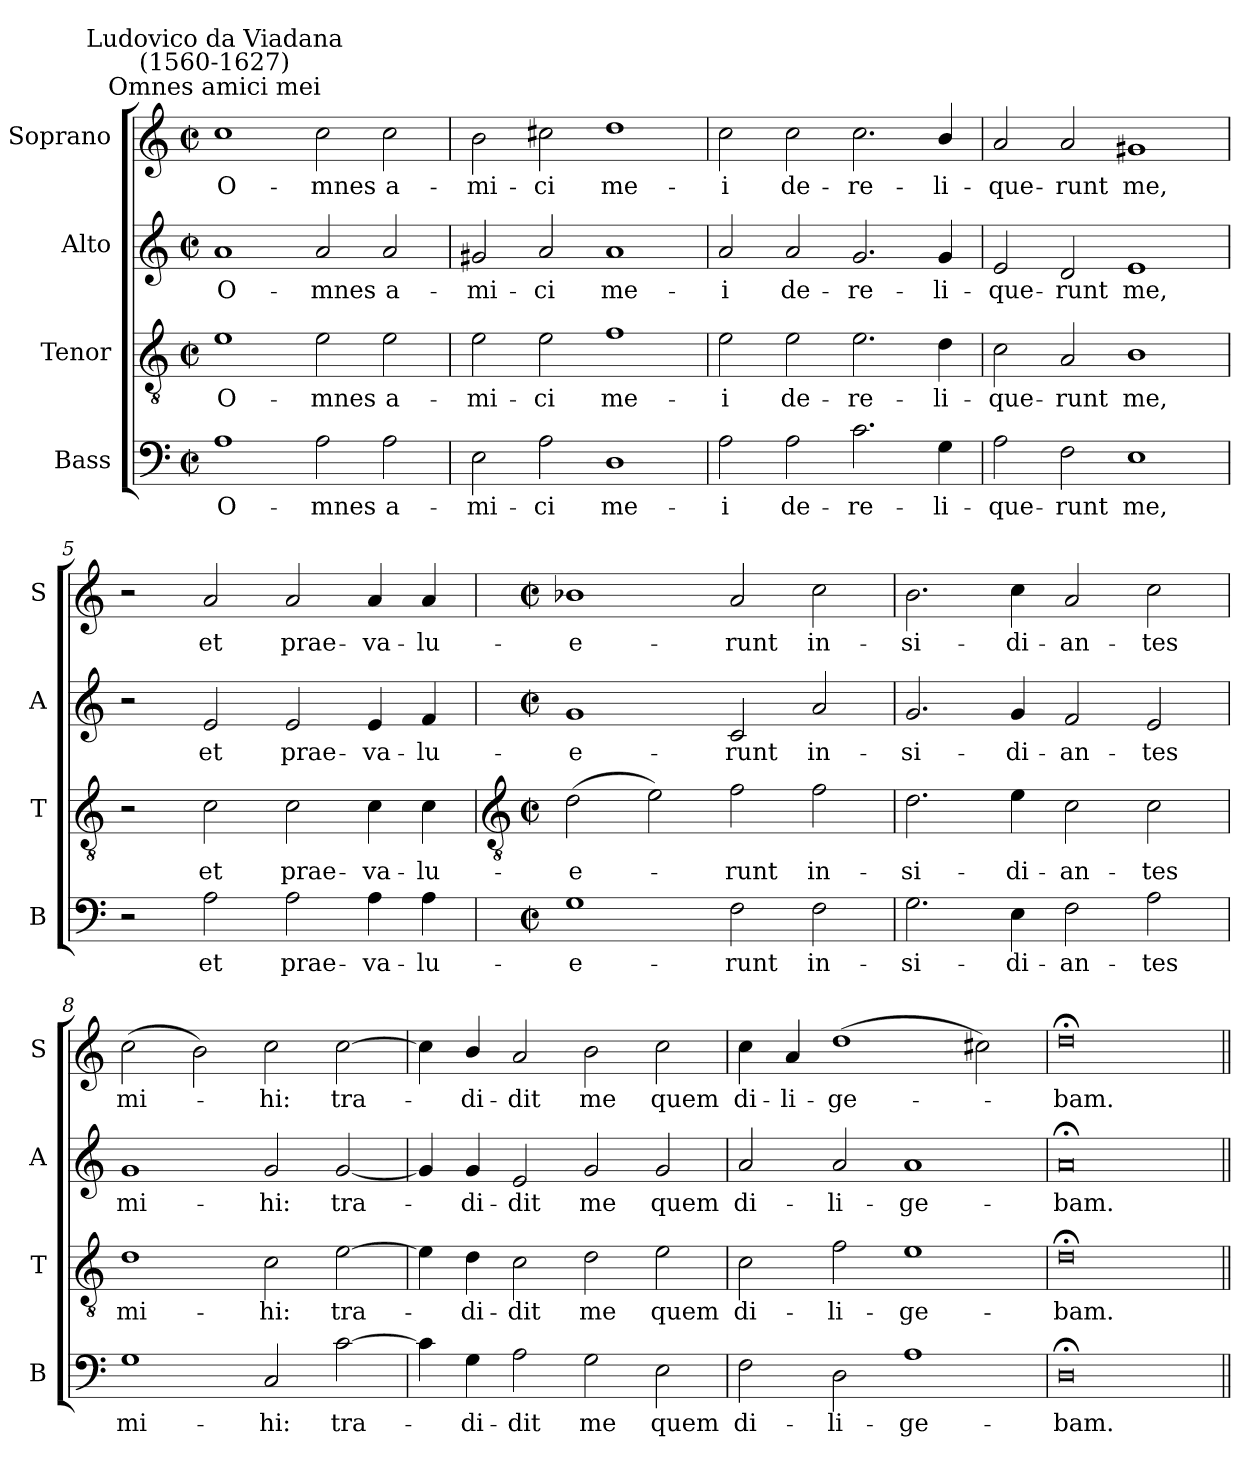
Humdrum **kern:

**kern	**text	**kern	**text	**kern	**text	**kern	**text
*part4	*part4	*part3	*part3	*part2	*part2	*part1	*part1
*staff4	*staff4	*staff3	*staff3	*staff2	*staff2	*staff1	*staff1
*I"Bass	*	*I"Tenor	*	*I"Alto	*	*I"Soprano	*
*I'B	*	*I'T	*	*I'A	*	*I'S	*
*clefF4	*	*clefGv2	*	*clefG2	*	*clefG2	*
*k[]	*	*k[]	*	*k[]	*	*k[]	*
*C:	*	*C:	*	*C:	*	*C:	*
*M4/2	*	*M4/2	*	*M4/2	*	*M4/2	*
*met(c|)	*	*met(c|)	*	*met(c|)	*	*met(c|)	*
=1	=1	=1	=1	=1	=1	=1	=1
!	!	!	!	!	!	!LO:TX:a:cj:t=Omnes amici mei	!
!	!	!	!	!	!	!LO:TX:a:cj:t=Ludovico da Viadana\n(1560-1627)	!
!	!LO:LY:b	!	!LO:LY:b	!	!LO:LY:b	!	!LO:LY:b
1A	O-	1e	O-	1a	O-	1cc	O-
!	!LO:LY:b	!	!LO:LY:b	!	!LO:LY:b	!	!LO:LY:b
2A	-mnes	2e	-mnes	2a	-mnes	2cc	-mnes
!	!LO:LY:b	!	!LO:LY:b	!	!LO:LY:b	!	!LO:LY:b
2A	a-	2e	a-	2a	a-	2cc	a-
=2	=2	=2	=2	=2	=2	=2	=2
!	!LO:LY:b	!	!LO:LY:b	!	!LO:LY:b	!	!LO:LY:b
2E	-mi-	2e	-mi-	2g#X	-mi-	2b	-mi-
!	!LO:LY:b	!	!LO:LY:b	!	!LO:LY:b	!	!LO:LY:b
2A	-ci	2e	-ci	2a	-ci	2cc#X	-ci
!	!LO:LY:b	!	!LO:LY:b	!	!LO:LY:b	!	!LO:LY:b
1D	me-	1f	me-	1a	me-	1dd	me-
=3	=3	=3	=3	=3	=3	=3	=3
!	!LO:LY:b	!	!LO:LY:b	!	!LO:LY:b	!	!LO:LY:b
2A	-i	2e	-i	2a	-i	2cc	-i
!	!LO:LY:b	!	!LO:LY:b	!	!LO:LY:b	!	!LO:LY:b
2A	de-	2e	de-	2a	de-	2cc	de-
!	!LO:LY:b	!	!LO:LY:b	!	!LO:LY:b	!	!LO:LY:b
2.c	-re-	2.e	-re-	2.g	-re-	2.cc	-re-
!	!LO:LY:b	!	!LO:LY:b	!	!LO:LY:b	!	!LO:LY:b
4G	-li-	4d	-li-	4g	-li-	4b/	-li-
=4	=4	=4	=4	=4	=4	=4	=4
!	!LO:LY:b	!	!LO:LY:b	!	!LO:LY:b	!	!LO:LY:b
2A	-que-	2c	-que-	2e	-que-	2a	-que-
!	!LO:LY:b	!	!LO:LY:b	!	!LO:LY:b	!	!LO:LY:b
2F	-runt	2A	-runt	2d	-runt	2a	-runt
!	!LO:LY:b	!	!LO:LY:b	!	!LO:LY:b	!	!LO:LY:b
1E	me,	1B	me,	1e	me,	1g#X	me,
=5	=5	=5	=5	=5	=5	=5	=5
2r	.	2r	.	2r	.	2r	.
!	!LO:LY:b	!	!LO:LY:b	!	!LO:LY:b	!	!LO:LY:b
2A	et	2c	et	2e	et	2a	et
!	!LO:LY:b	!	!LO:LY:b	!	!LO:LY:b	!	!LO:LY:b
2A	prae-	2c	prae-	2e	prae-	2a	prae-
!	!LO:LY:b	!	!LO:LY:b	!	!LO:LY:b	!	!LO:LY:b
4A	-va-	4c	-va-	4e	-va-	4a	-va-
!	!LO:LY:b	!	!LO:LY:b	!	!LO:LY:b	!	!LO:LY:b
4A	-lu-	4c	-lu-	4f	-lu-	4a	-lu-
!!LO:LB:g=z
=6	=6	=6	=6	=6	=6	=6	=6
*	*	*clefGv2	*	*	*	*	*
*M4/2	*	*M4/2	*	*M4/2	*	*M4/2	*
*met(c|)	*	*met(c|)	*	*met(c|)	*	*met(c|)	*
!	!LO:LY:b	!	!LO:LY:b	!	!LO:LY:b	!	!LO:LY:b
1G	-e-	(>2d	-e-	1g	-e-	1b-X	-e-
.	.	2e)	.	.	.	.	.
!	!LO:LY:b	!	!LO:LY:b	!	!LO:LY:b	!	!LO:LY:b
2F	-runt	2f	runt	2c	-runt	2a	-runt
!	!LO:LY:b	!	!LO:LY:b	!	!LO:LY:b	!	!LO:LY:b
2F	in-	2f	in-	2a	in-	2cc	in-
=7	=7	=7	=7	=7	=7	=7	=7
!	!LO:LY:b	!	!LO:LY:b	!	!LO:LY:b	!	!LO:LY:b
2.G	-si-	2.d	-si-	2.g	-si-	2.b	-si-
!	!LO:LY:b	!	!LO:LY:b	!	!LO:LY:b	!	!LO:LY:b
4E	-di-	4e	-di-	4g	-di-	4cc	-di-
!	!LO:LY:b	!	!LO:LY:b	!	!LO:LY:b	!	!LO:LY:b
2F	-an-	2c	-an-	2f	-an-	2a	-an-
!	!LO:LY:b	!	!LO:LY:b	!	!LO:LY:b	!	!LO:LY:b
2A	-tes	2c	-tes	2e	-tes	2cc	-tes
=8	=8	=8	=8	=8	=8	=8	=8
!	!LO:LY:b	!	!LO:LY:b	!	!LO:LY:b	!	!LO:LY:b
1G	mi-	1d	mi-	1g	mi-	(>2cc	mi-
.	.	.	.	.	.	2b)	.
!	!LO:LY:b	!	!LO:LY:b	!	!LO:LY:b	!	!LO:LY:b
2C	-hi:	2c	-hi:	2g	-hi:	2cc	hi:
!	!LO:LY:b	!	!LO:LY:b	!	!LO:LY:b	!	!LO:LY:b
[2c	tra-	[2e	tra-	[2g	tra-	[2cc	tra-
=9	=9	=9	=9	=9	=9	=9	=9
4c]	.	4e]	.	4g]	.	4cc]	.
!	!LO:LY:b	!	!LO:LY:b	!	!LO:LY:b	!	!LO:LY:b
4G	di-	4d	di-	4g	di-	4b/	di-
!	!LO:LY:b	!	!LO:LY:b	!	!LO:LY:b	!	!LO:LY:b
2A	-dit	2c	-dit	2e	-dit	2a	-dit
!	!LO:LY:b	!	!LO:LY:b	!	!LO:LY:b	!	!LO:LY:b
2G	me	2d	me	2g	me	2b	me
!	!LO:LY:b	!	!LO:LY:b	!	!LO:LY:b	!	!LO:LY:b
2E	quem	2e	quem	2g	quem	2cc	quem
=10	=10	=10	=10	=10	=10	=10	=10
!	!LO:LY:b	!	!LO:LY:b	!	!LO:LY:b	!	!LO:LY:b
2F	di-	2c	di-	2a	di-	4cc	di-
!	!	!	!	!	!	!	!LO:LY:b
.	.	.	.	.	.	4a	-li-
!	!LO:LY:b	!	!LO:LY:b	!	!LO:LY:b	!	!LO:LY:b
2D	-li-	2f	-li-	2a	-li-	(>1dd	-ge-
!	!LO:LY:b	!	!LO:LY:b	!	!LO:LY:b	!	!
1A	-ge-	1e	-ge-	1a	-ge-	.	.
.	.	.	.	.	.	2cc#X)	.
=11	=11	=11	=11	=11	=11	=11	=11
!	!LO:LY:b	!	!LO:LY:b	!	!LO:LY:b	!	!LO:LY:b
0D;<	-bam.	0d;<	-bam.	0a;<	-bam.	0dd;<	bam.
=||	=||	=||	=||	=||	=||	=||	=||
*-	*-	*-	*-	*-	*-	*-	*-
